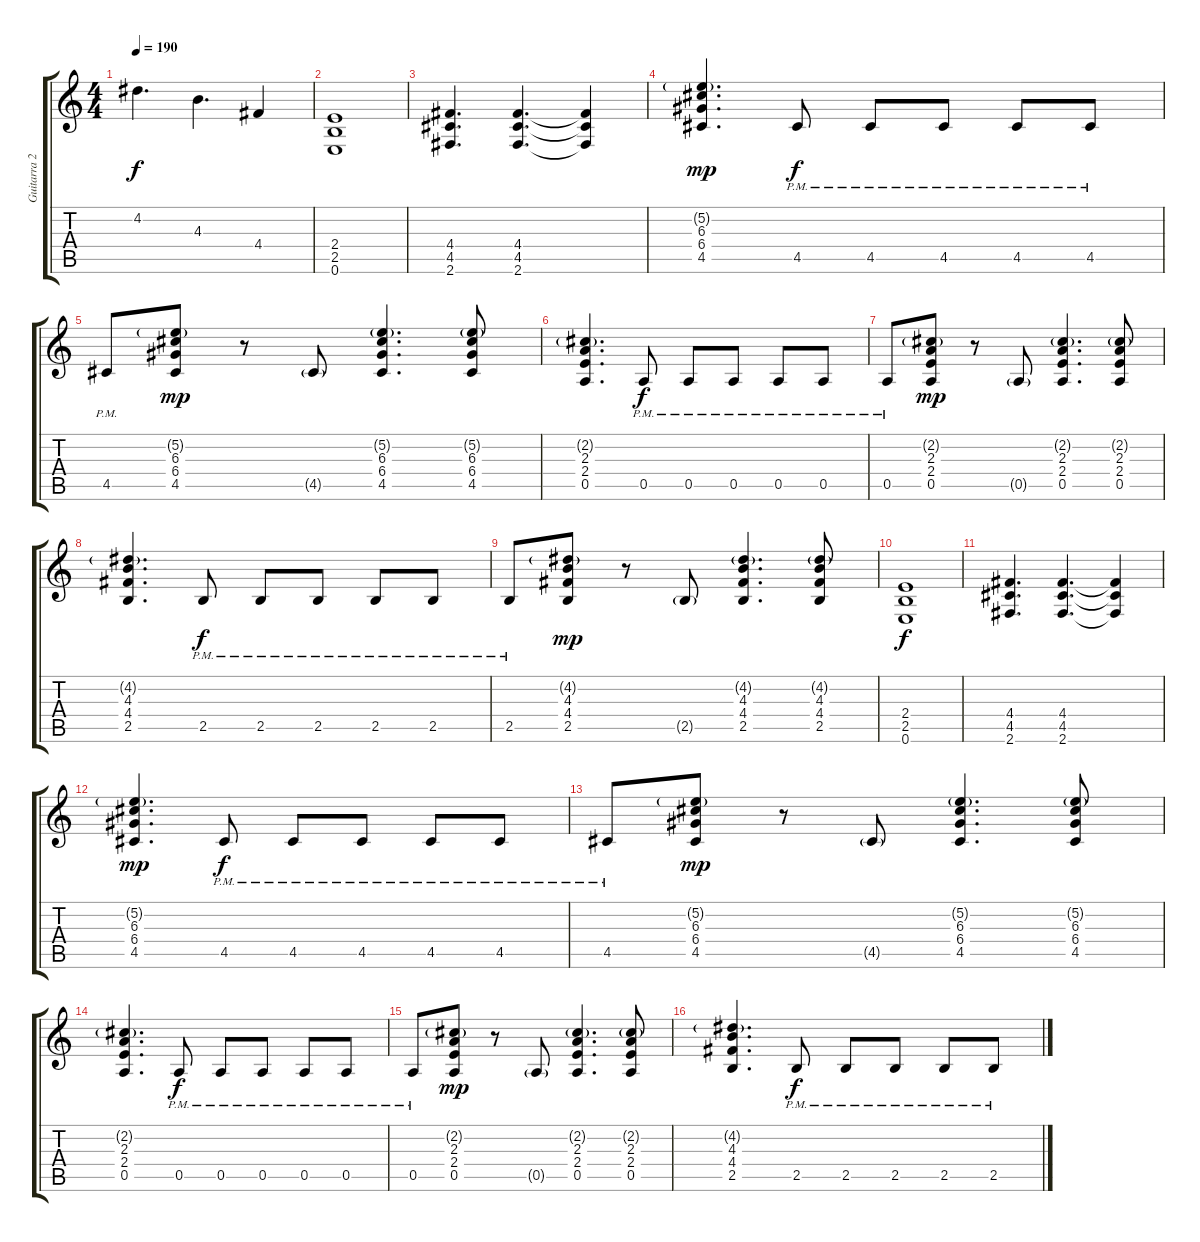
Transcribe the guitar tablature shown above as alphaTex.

\track ("Guitarra 2" "Guitarra 2") {instrument overdrivenguitar}
\staff {score tabs}
\tuning (E4 B3 G3 D3 A2 E2) {hide}
\ts (4 4)
\tempo 190
\clef g2
\ks c
4.2.4{d dy f} 4.3.4{d} 4.4.4 |
(2.4 2.5 0.6).1 |
(4.4 4.5 2.6).4{d} (4.4 4.5 2.6).4{d} (4.4{t} 4.5{t} 2.6{t}).4 |
(5.2{g} 6.3 6.4 4.5).4{d dy mp} 4.5{pm}.8{dy f} 4.5{pm}.8 4.5{pm}.8 4.5{pm}.8 4.5{pm}.8 |
4.5{pm}.8 (5.2{g} 6.3 6.4 4.5).8{dy mp} r.8 4.5{g}.8 (5.2{g} 6.3 6.4 4.5).4{d} (5.2{g} 6.3 6.4 4.5).8 |
(2.2{g} 2.3 2.4 0.5).4{d} 0.5{pm}.8{dy f} 0.5{pm}.8 0.5{pm}.8 0.5{pm}.8 0.5{pm}.8 |
0.5{pm}.8 (2.2{g} 2.3 2.4 0.5).8{dy mp} r.8 0.5{g}.8 (2.2{g} 2.3 2.4 0.5).4{d} (2.2{g} 2.3 2.4 0.5).8 |
(4.2{g} 4.3 4.4 2.5).4{d} 2.5{pm}.8{dy f} 2.5{pm}.8 2.5{pm}.8 2.5{pm}.8 2.5{pm}.8 |
2.5{pm}.8 (4.2{g} 4.3 4.4 2.5).8{dy mp} r.8 2.5{g}.8 (4.2{g} 4.3 4.4 2.5).4{d} (4.2{g} 4.3 4.4 2.5).8 |
(2.4 2.5 0.6).1{dy f} |
(4.4 4.5 2.6).4{d} (4.4 4.5 2.6).4{d} (4.4{t} 4.5{t} 2.6{t}).4 |
(5.2{g} 6.3 6.4 4.5).4{d dy mp} 4.5{pm}.8{dy f} 4.5{pm}.8 4.5{pm}.8 4.5{pm}.8 4.5{pm}.8 |
4.5{pm}.8 (5.2{g} 6.3 6.4 4.5).8{dy mp} r.8 4.5{g}.8 (5.2{g} 6.3 6.4 4.5).4{d} (5.2{g} 6.3 6.4 4.5).8 |
(2.2{g} 2.3 2.4 0.5).4{d} 0.5{pm}.8{dy f} 0.5{pm}.8 0.5{pm}.8 0.5{pm}.8 0.5{pm}.8 |
0.5{pm}.8 (2.2{g} 2.3 2.4 0.5).8{dy mp} r.8 0.5{g}.8 (2.2{g} 2.3 2.4 0.5).4{d} (2.2{g} 2.3 2.4 0.5).8 |
(4.2{g} 4.3 4.4 2.5).4{d} 2.5{pm}.8{dy f} 2.5{pm}.8 2.5{pm}.8 2.5{pm}.8 2.5{pm}.8
